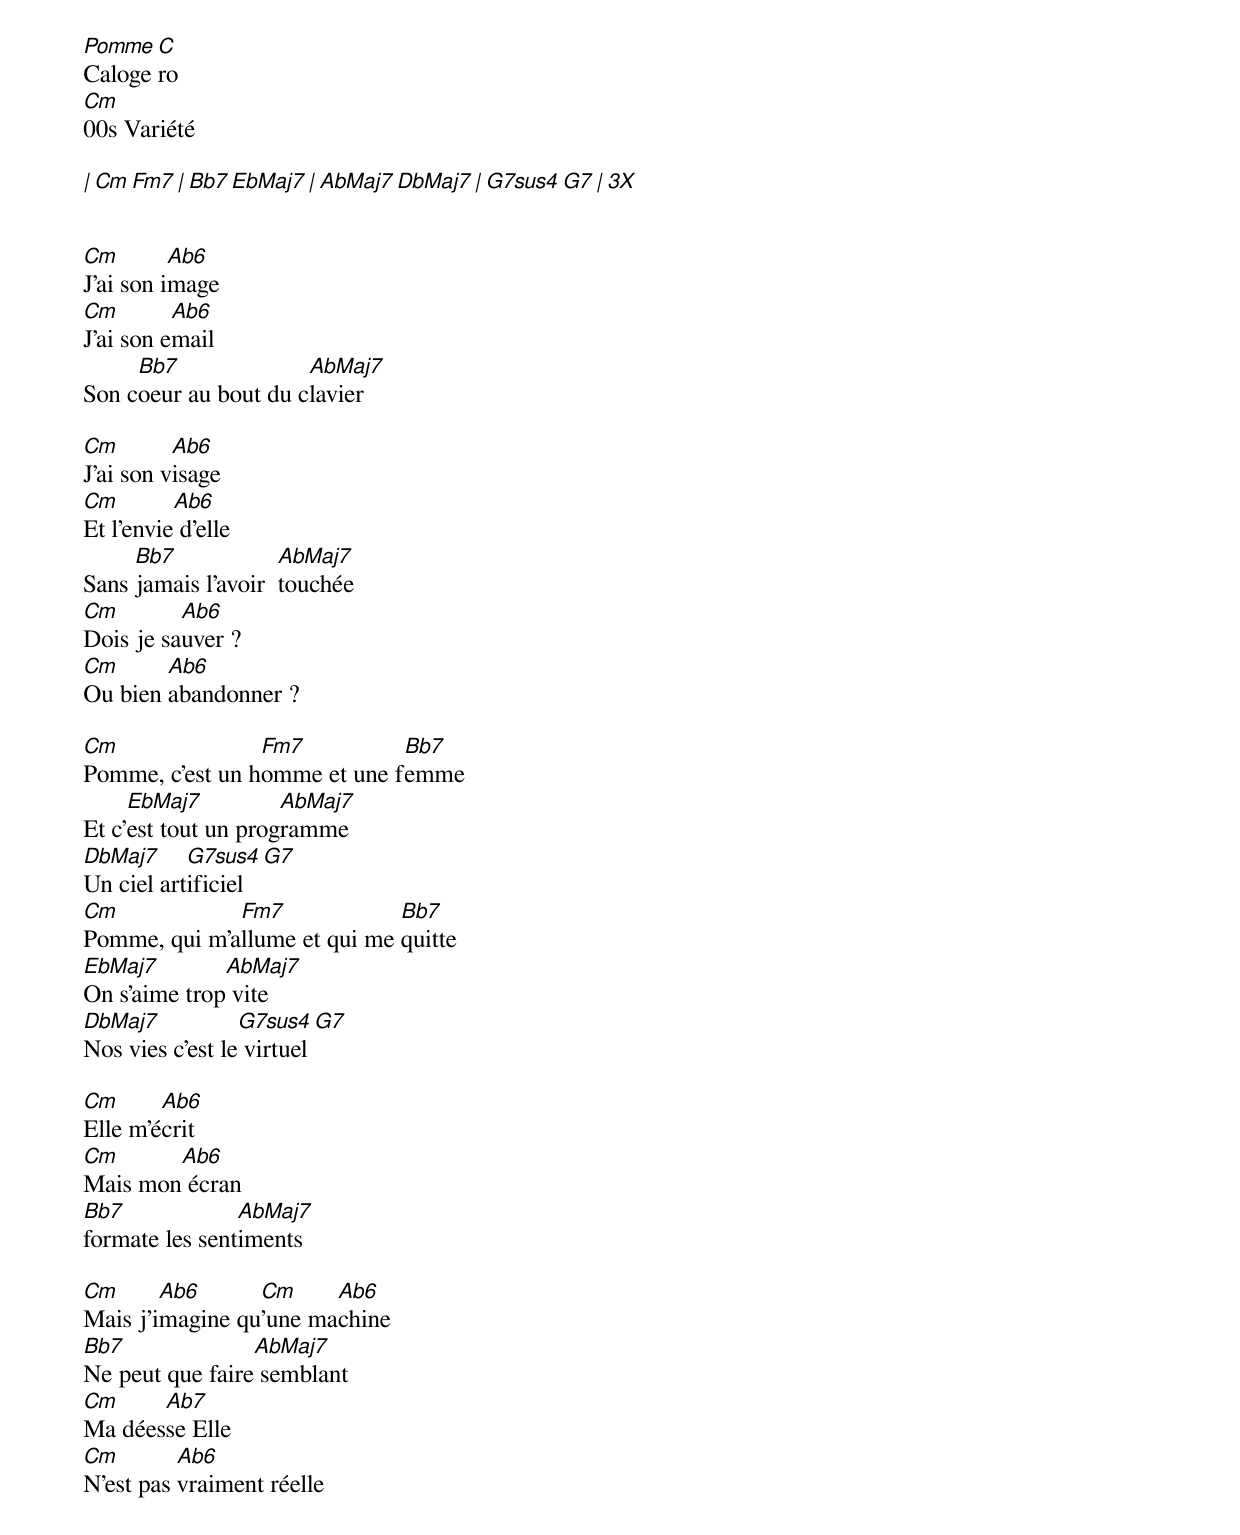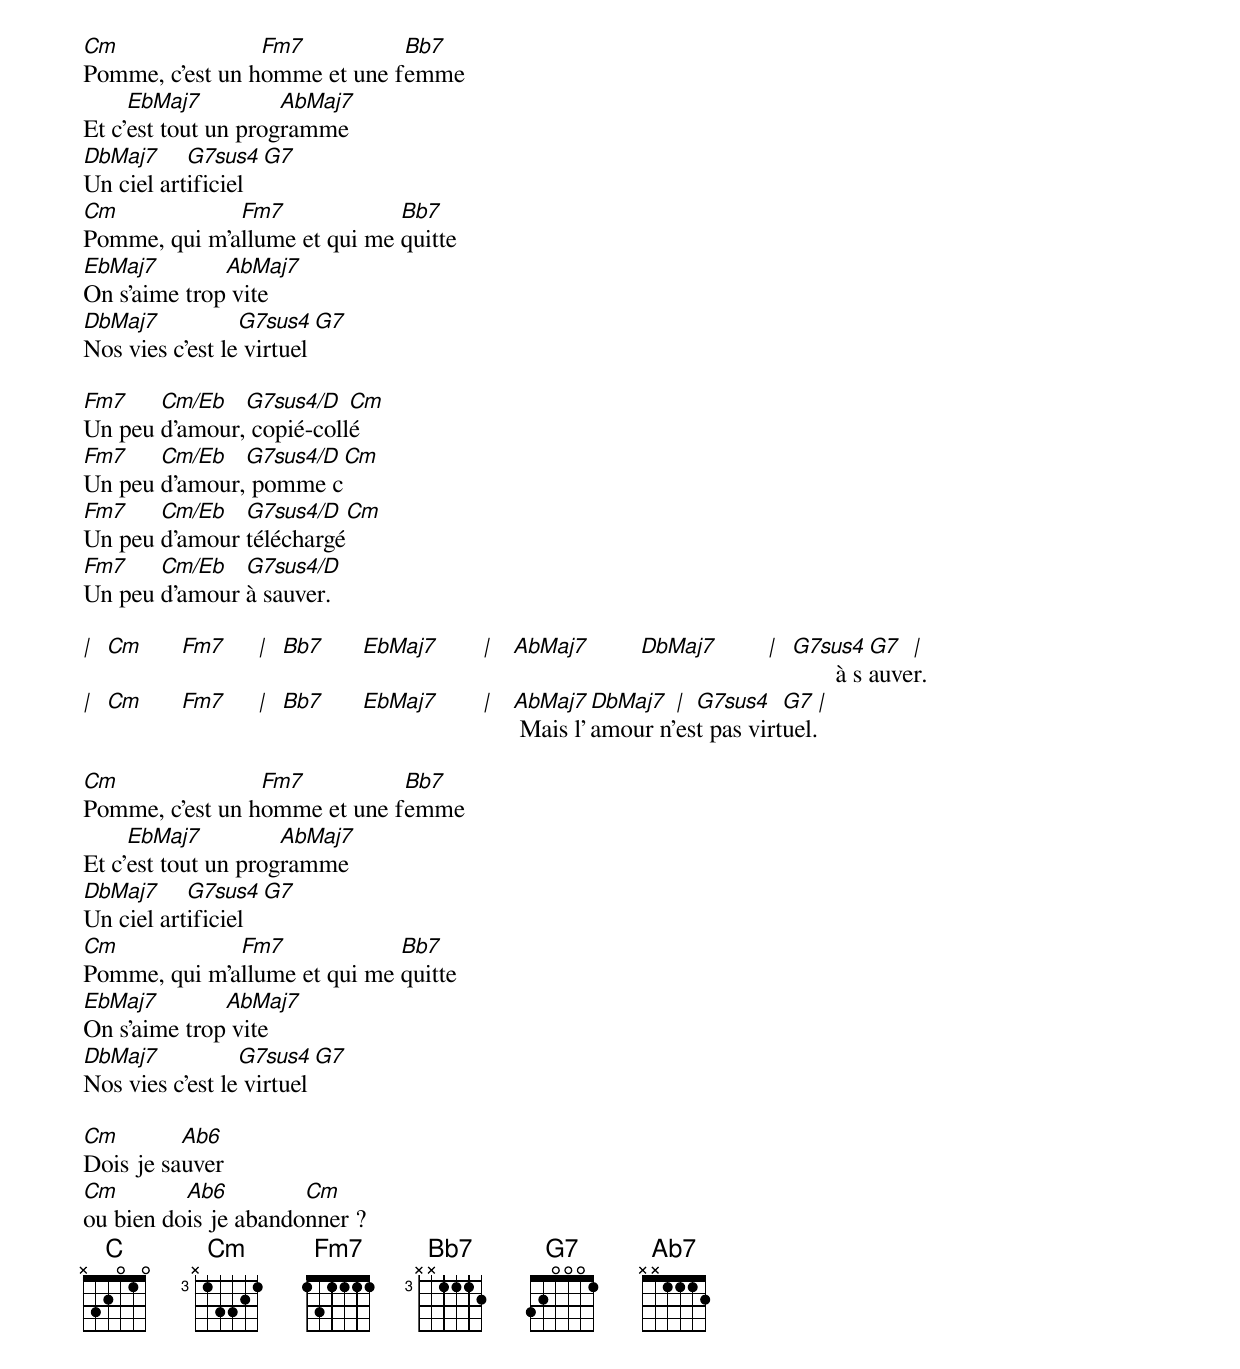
Pomme C
Calogero
Cm
00s Variété

| Cm    Fm7  | Bb7   EbMaj7 |  AbMaj7  DbMaj7  | G7sus4    G7  | 3X


Cm        Ab6
J'ai son image
Cm        Ab6
J'ai son email
     Bb7              AbMaj7
Son coeur au bout du clavier

Cm        Ab6
J'ai son visage
Cm        Ab6
Et l'envie d'elle
     Bb7             AbMaj7
Sans jamais l'avoir  touchée
Cm        Ab6
Dois je sauver ?
Cm      Ab6
Ou bien abandonner ?

Cm               Fm7          Bb7
Pomme, c'est un homme et une femme
     EbMaj7          AbMaj7
Et c'est tout un programme
DbMaj7     G7sus4    G7
Un ciel artificiel
Cm            Fm7             Bb7
Pomme, qui m'allume et qui me quitte
EbMaj7        AbMaj7
On s'aime trop vite
DbMaj7           G7sus4    G7
Nos vies c'est le virtuel

Cm      Ab6
Elle m'écrit
Cm      Ab6
Mais mon écran
Bb7             AbMaj7
formate les sentiments

Cm      Ab6      Cm     Ab6
Mais j'imagine qu'une machine
Bb7              AbMaj7
Ne peut que faire semblant
Cm     Ab7
Ma déesse Elle
Cm        Ab6
N'est pas vraiment réelle

Cm               Fm7          Bb7
Pomme, c'est un homme et une femme
     EbMaj7          AbMaj7
Et c'est tout un programme
DbMaj7     G7sus4    G7
Un ciel artificiel
Cm            Fm7             Bb7
Pomme, qui m'allume et qui me quitte
EbMaj7        AbMaj7
On s'aime trop vite
DbMaj7           G7sus4    G7
Nos vies c'est le virtuel

Fm7    Cm/Eb   G7sus4/D   Cm
Un peu d'amour, copié-collé
Fm7    Cm/Eb   G7sus4/D   Cm
Un peu d'amour, pomme c
Fm7    Cm/Eb   G7sus4/D   Cm
Un peu d'amour téléchargé
Fm7    Cm/Eb   G7sus4/D
Un peu d'amour à sauver.

| Cm    Fm7  | Bb7   EbMaj7 |  AbMaj7  DbMaj7  | G7sus4    G7  |
                                                        à sauver.
| Cm    Fm7  | Bb7   EbMaj7 |  AbMaj7  DbMaj7  | G7sus4    G7  |
                                Mais l'amour n'est pas virtuel.

Cm               Fm7          Bb7
Pomme, c'est un homme et une femme
     EbMaj7          AbMaj7
Et c'est tout un programme
DbMaj7     G7sus4    G7
Un ciel artificiel
Cm            Fm7             Bb7
Pomme, qui m'allume et qui me quitte
EbMaj7        AbMaj7
On s'aime trop vite
DbMaj7           G7sus4    G7
Nos vies c'est le virtuel

Cm        Ab6
Dois je sauver
Cm        Ab6         Cm
ou bien dois je abandonner ?
